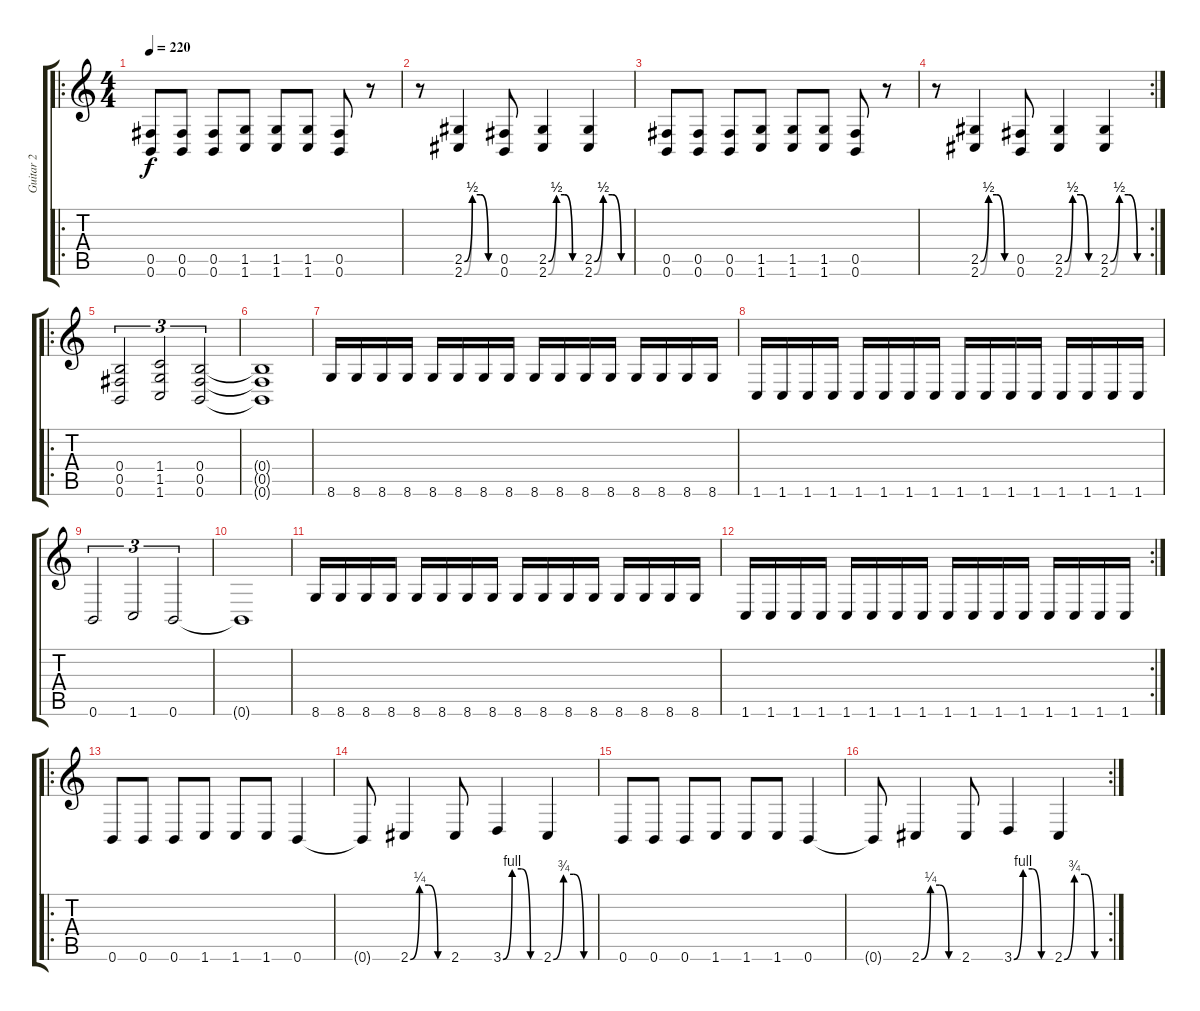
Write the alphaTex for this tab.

\track ("Guitar 2" "Guitar 2") {instrument distortionguitar}
\staff {score tabs}
\tuning (Db4 Ab3 E3 B2 Gb2 B1) {hide}
\ro
\ts (4 4)
\tempo 220
\clef g2
\ks c
(0.5 0.6).8{dy f} (0.5 0.6).8 (0.5 0.6).8 (1.5 1.6).8 (1.5 1.6).8 (1.5 1.6).8 (0.5 0.6).8 r.8 |
r.8 (2.5{be (custom 0 0 15 2 30 2 45 0 60 0)} 2.6{be (custom 0 0 15 2 30 2 45 0 60 0)}).4 (0.5 0.6).8 (2.5{be (custom 0 0 15 2 30 2 45 0 60 0)} 2.6{be (custom 0 0 15 2 30 2 45 0 60 0)}).4 (2.5{be (custom 0 0 15 2 30 2 45 0 60 0)} 2.6{be (custom 0 0 15 2 30 2 45 0 60 0)}).4 |
(0.5 0.6).8 (0.5 0.6).8 (0.5 0.6).8 (1.5 1.6).8 (1.5 1.6).8 (1.5 1.6).8 (0.5 0.6).8 r.8 |
\rc 2
r.8 (2.5{be (custom 0 0 15 2 30 2 45 0 60 0)} 2.6{be (custom 0 0 15 2 30 2 45 0 60 0)}).4 (0.5 0.6).8 (2.5{be (custom 0 0 15 2 30 2 45 0 60 0)} 2.6{be (custom 0 0 15 2 30 2 45 0 60 0)}).4 (2.5{be (custom 0 0 15 2 30 2 45 0 60 0)} 2.6{be (custom 0 0 15 2 30 2 45 0 60 0)}).4 |
\ro
(0.4 0.5 0.6).2{tu (3 2)} (1.4 1.5 1.6).2{tu (3 2)} (0.4 0.5 0.6).2{tu (3 2)} |
(0.4{t} 0.5{t} 0.6{t}).1 |
8.6.16 8.6.16 8.6.16 8.6.16 8.6.16 8.6.16 8.6.16 8.6.16 8.6.16 8.6.16 8.6.16 8.6.16 8.6.16 8.6.16 8.6.16 8.6.16 |
1.6.16 1.6.16 1.6.16 1.6.16 1.6.16 1.6.16 1.6.16 1.6.16 1.6.16 1.6.16 1.6.16 1.6.16 1.6.16 1.6.16 1.6.16 1.6.16 |
0.6.2{tu (3 2)} 1.6.2{tu (3 2)} 0.6.2{tu (3 2)} |
0.6{t}.1 |
8.6.16 8.6.16 8.6.16 8.6.16 8.6.16 8.6.16 8.6.16 8.6.16 8.6.16 8.6.16 8.6.16 8.6.16 8.6.16 8.6.16 8.6.16 8.6.16 |
\rc 2
1.6.16 1.6.16 1.6.16 1.6.16 1.6.16 1.6.16 1.6.16 1.6.16 1.6.16 1.6.16 1.6.16 1.6.16 1.6.16 1.6.16 1.6.16 1.6.16 |
\ro
0.6.8 0.6.8 0.6.8 1.6.8 1.6.8 1.6.8 0.6.4 |
0.6{t}.8 2.6{be (custom 0 0 15 1 30 1 45 0 60 0)}.4 2.6.8 3.6{be (custom 0 0 15 4 30 4 45 0 60 0)}.4 2.6{be (custom 0 0 15 3 30 3 45 0 60 0)}.4 |
0.6.8 0.6.8 0.6.8 1.6.8 1.6.8 1.6.8 0.6.4 |
\rc 2
0.6{t}.8 2.6{be (custom 0 0 15 1 30 1 45 0 60 0)}.4 2.6.8 3.6{be (custom 0 0 15 4 30 4 45 0 60 0)}.4 2.6{be (custom 0 0 15 3 30 3 45 0 60 0)}.4
